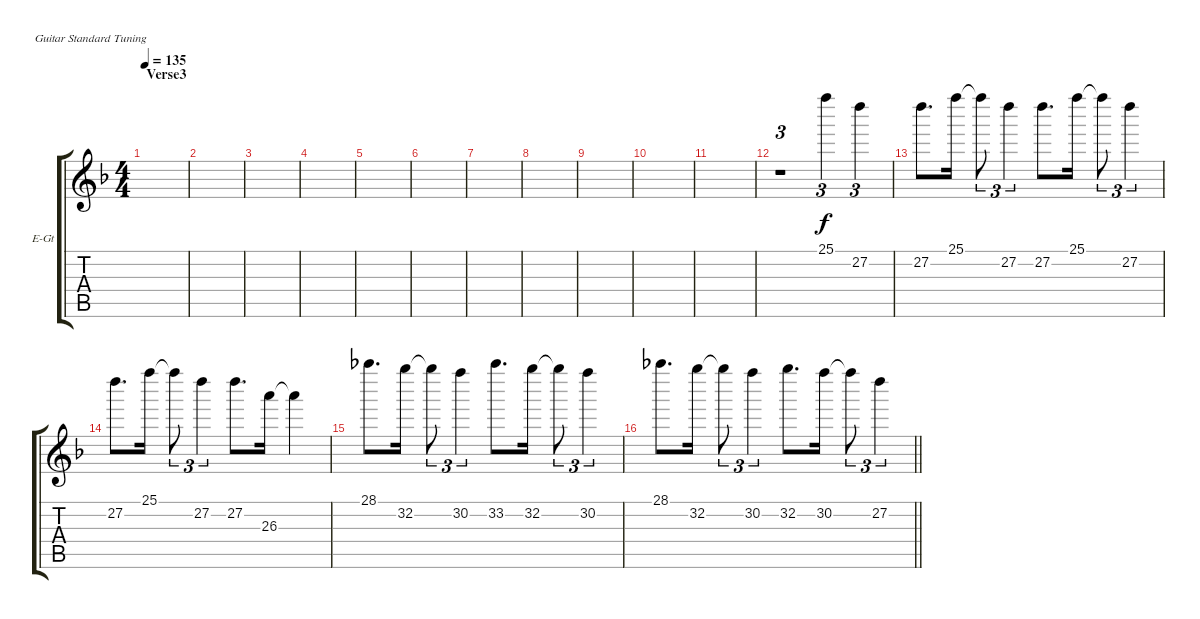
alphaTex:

\bracketExtendMode groupsimilarinstruments
\firstSystemTrackNameOrientation horizontal
\otherSystemsTrackNameOrientation horizontal
\track ("vocal back (Artur Potemkin)" "E-Gt") {instrument electricguitarclean}
\staff {score tabs}
\tuning (E4 B3 G3 D3 A2 E2)
\ts (4 4)
\section ("" "Verse3")
\tempo 135
\clef g2
\scale
0.333333
\ks dminor
|
\scale
0.333333 |
\scale
0.333333 |
\scale
0.333333 |
\scale
0.333333 |
\scale
0.333333 |
\scale
0.333333 |
\scale
0.333333 |
\scale
0.333333 |
\scale
0.333333 |
\scale
0.333333 |
\scale
0.333333 r.1{tu (3 2)} 25.1.4{tu (3 2)} 27.2.4{tu (3 2)} |
\scale
0.333333 27.2.8{d} 25.1.16 25.1{t}.8{tu (3 2)} 27.2.4{tu (3 2)} 27.2.8{d} 25.1.16 25.1{t}.8{tu (3 2)} 27.2.4{tu (3 2)} |
\scale
0.333333 27.2.8{d} 25.1.16 25.1{t}.8{tu (3 2)} 27.2.4{tu (3 2)} 27.2.8{d} 26.3.16 26.3{t}.4 |
\scale
0.333333 28.1.8{d} 32.2.16 32.2{t}.8{tu (3 2)} 30.2.4{tu (3 2)} 33.2.8{d} 32.2.16 32.2{t}.8{tu (3 2)} 30.2.4{tu (3 2)} |
\scale
0.333333
\barLineRight lightlight
28.1.8{d} 32.2.16 32.2{t}.8{tu (3 2)} 30.2.4{tu (3 2)} 32.2.8{d} 30.2.16 30.2{t}.8{tu (3 2)} 27.2.4{tu (3 2)}
